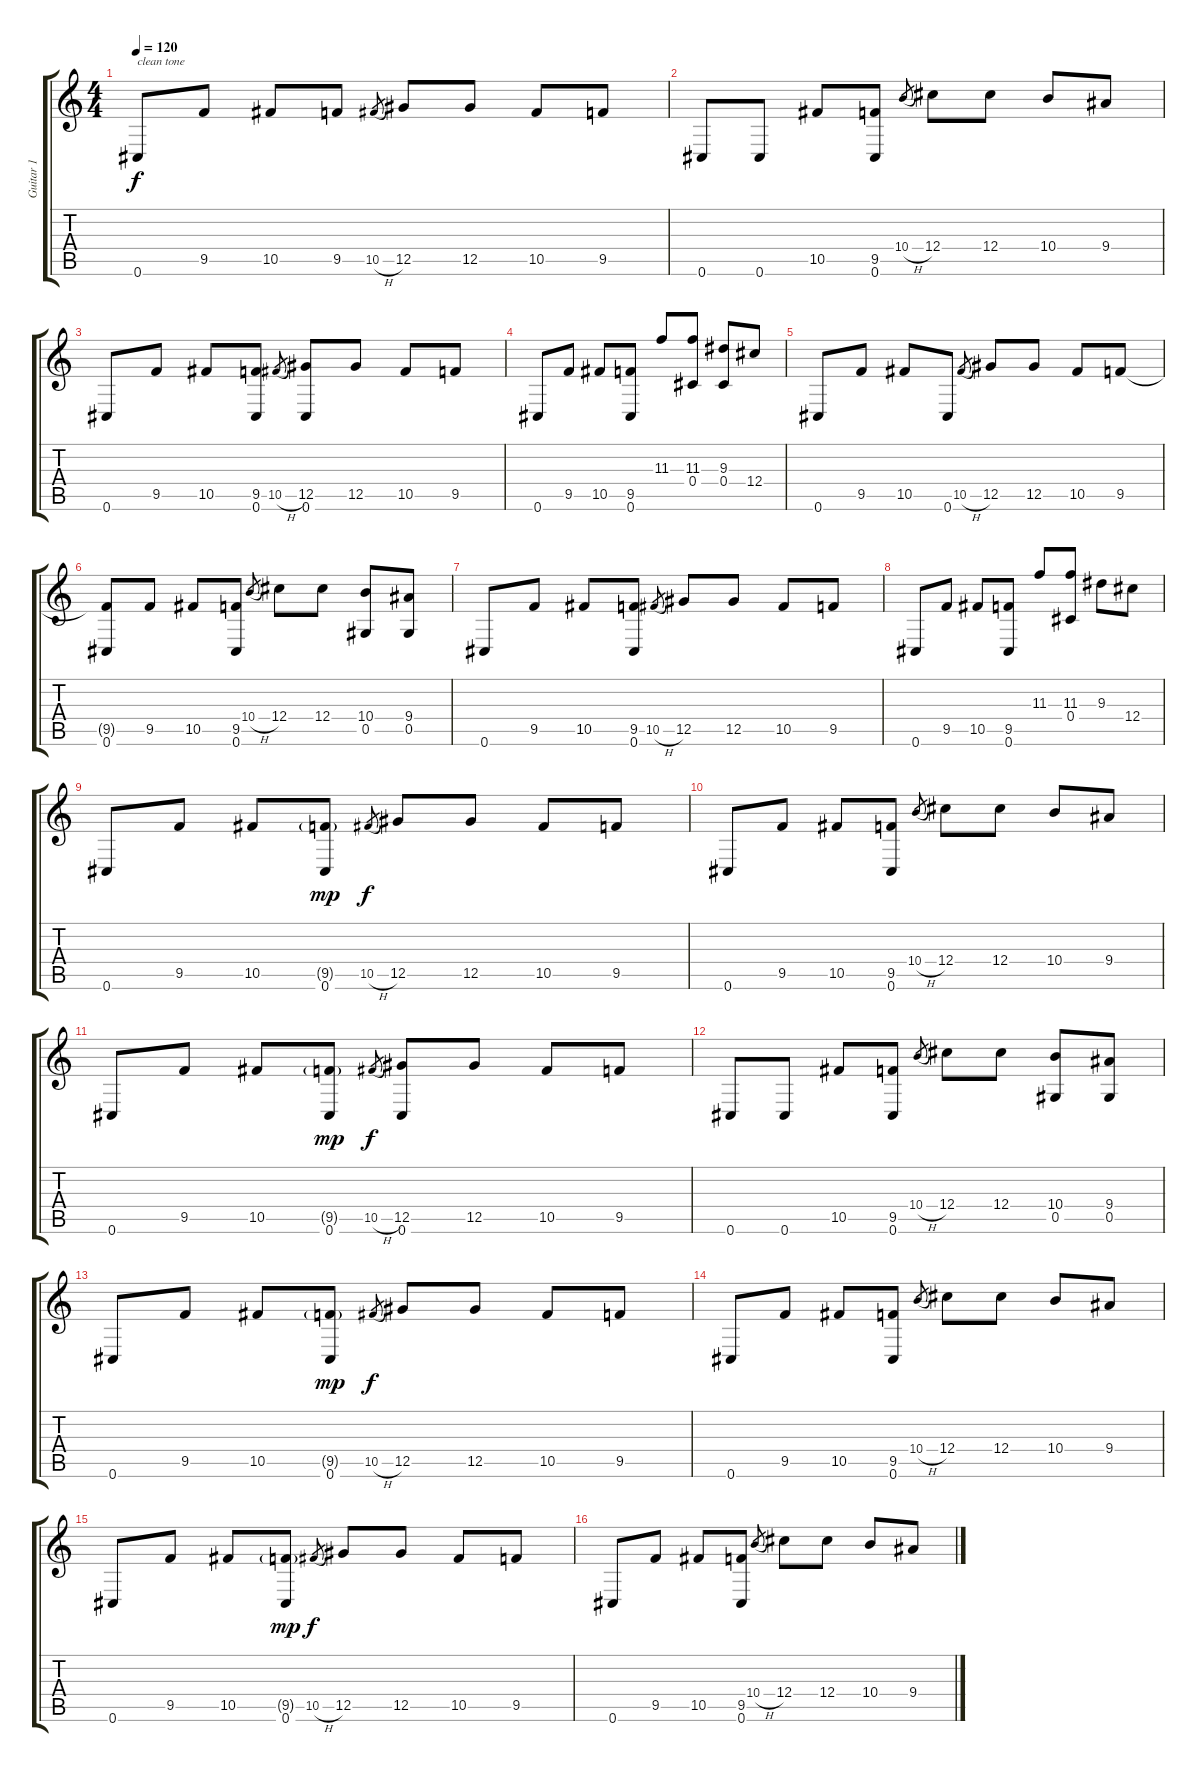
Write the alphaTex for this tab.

\track ("Guitar 1" "Guitar 1") {instrument distortionguitar}
\staff {score tabs}
\tuning (Eb4 Bb3 Gb3 Db3 Ab2 Db2) {hide}
\ts (4 4)
\tempo 120
\clef g2
\ks c
0.6.8{txt "clean tone" dy f instrument electricguitarclean} 9.5.8 10.5.8 9.5.8 10.5{h}.8{gr} 12.5.8 12.5.8 10.5.8 9.5.8 |
0.6.8 0.6.8 10.5.8 (9.5 0.6).8 10.4{h}.8{gr} 12.4.8 12.4.8 10.4.8 9.4.8 |
0.6.8 9.5.8 10.5.8 (9.5 0.6).8 10.5{h}.8{gr} (12.5 0.6).8 12.5.8 10.5.8 9.5.8 |
0.6.8 9.5.8 10.5.8 (9.5 0.6).8 11.3.8 (11.3 0.4).8 (9.3 0.4).8 12.4.8 |
0.6.8 9.5.8 10.5.8 0.6.8 10.5{h}.8{gr} 12.5.8 12.5.8 10.5.8 9.5.8 |
(9.5{t} 0.6).8 9.5.8 10.5.8 (9.5 0.6).8 10.4{h}.8{gr} 12.4.8 12.4.8 (10.4 0.5).8 (9.4 0.5).8 |
0.6.8 9.5.8 10.5.8 (9.5 0.6).8 10.5{h}.8{gr} 12.5.8 12.5.8 10.5.8 9.5.8 |
0.6.8 9.5.8 10.5.8 (9.5 0.6).8 11.3.8 (11.3 0.4).8 9.3.8 12.4.8 |
0.6.8 9.5.8 10.5.8 (9.5{g} 0.6).8{dy mp} 10.5{h}.8{gr dy f} 12.5.8 12.5.8 10.5.8 9.5.8 |
0.6.8 9.5.8 10.5.8 (9.5 0.6).8 10.4{h}.8{gr} 12.4.8 12.4.8 10.4.8 9.4.8 |
0.6.8 9.5.8 10.5.8 (9.5{g} 0.6).8{dy mp} 10.5{h}.8{gr dy f} (12.5 0.6).8 12.5.8 10.5.8 9.5.8 |
0.6.8 0.6.8 10.5.8 (9.5 0.6).8 10.4{h}.8{gr} 12.4.8 12.4.8 (10.4 0.5).8 (9.4 0.5).8 |
0.6.8 9.5.8 10.5.8 (9.5{g} 0.6).8{dy mp} 10.5{h}.8{gr dy f} 12.5.8 12.5.8 10.5.8 9.5.8 |
0.6.8 9.5.8 10.5.8 (9.5 0.6).8 10.4{h}.8{gr} 12.4.8 12.4.8 10.4.8 9.4.8 |
0.6.8 9.5.8 10.5.8 (9.5{g} 0.6).8{dy mp} 10.5{h}.8{gr dy f} 12.5.8 12.5.8 10.5.8 9.5.8 |
0.6.8 9.5.8 10.5.8 (9.5 0.6).8 10.4{h}.8{gr} 12.4.8 12.4.8 10.4.8 9.4.8
